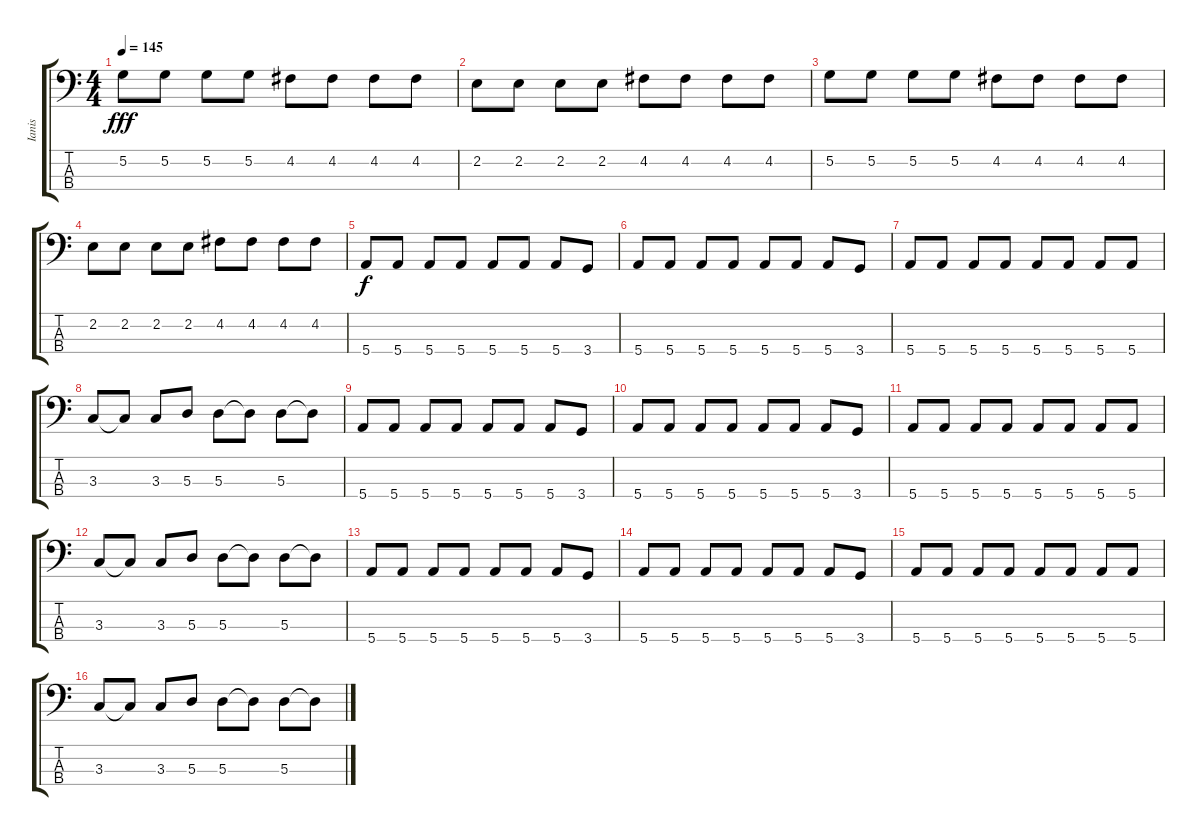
\track ("Ianis" "Ianis") {instrument electricbasspick}
\staff {score tabs}
\tuning (G2 D2 A1 E1) {hide}
\ts (4 4)
\tempo 145
\clef f4
\ks c
5.2.8{dy fff} 5.2.8 5.2.8 5.2.8 4.2.8 4.2.8 4.2.8 4.2.8 |
2.2.8 2.2.8 2.2.8 2.2.8 4.2.8 4.2.8 4.2.8 4.2.8 |
5.2.8 5.2.8 5.2.8 5.2.8 4.2.8 4.2.8 4.2.8 4.2.8 |
2.2.8 2.2.8 2.2.8 2.2.8 4.2.8 4.2.8 4.2.8 4.2.8 |
5.4.8{dy f} 5.4.8 5.4.8 5.4.8 5.4.8 5.4.8 5.4.8 3.4.8 |
5.4.8 5.4.8 5.4.8 5.4.8 5.4.8 5.4.8 5.4.8 3.4.8 |
5.4.8 5.4.8 5.4.8 5.4.8 5.4.8 5.4.8 5.4.8 5.4.8 |
3.3.8 3.3{t}.8 3.3.8 5.3.8 5.3.8 5.3{t}.8 5.3.8 5.3{t}.8 |
5.4.8 5.4.8 5.4.8 5.4.8 5.4.8 5.4.8 5.4.8 3.4.8 |
5.4.8 5.4.8 5.4.8 5.4.8 5.4.8 5.4.8 5.4.8 3.4.8 |
5.4.8 5.4.8 5.4.8 5.4.8 5.4.8 5.4.8 5.4.8 5.4.8 |
3.3.8 3.3{t}.8 3.3.8 5.3.8 5.3.8 5.3{t}.8 5.3.8 5.3{t}.8 |
5.4.8 5.4.8 5.4.8 5.4.8 5.4.8 5.4.8 5.4.8 3.4.8 |
5.4.8 5.4.8 5.4.8 5.4.8 5.4.8 5.4.8 5.4.8 3.4.8 |
5.4.8 5.4.8 5.4.8 5.4.8 5.4.8 5.4.8 5.4.8 5.4.8 |
3.3.8 3.3{t}.8 3.3.8 5.3.8 5.3.8 5.3{t}.8 5.3.8 5.3{t}.8
